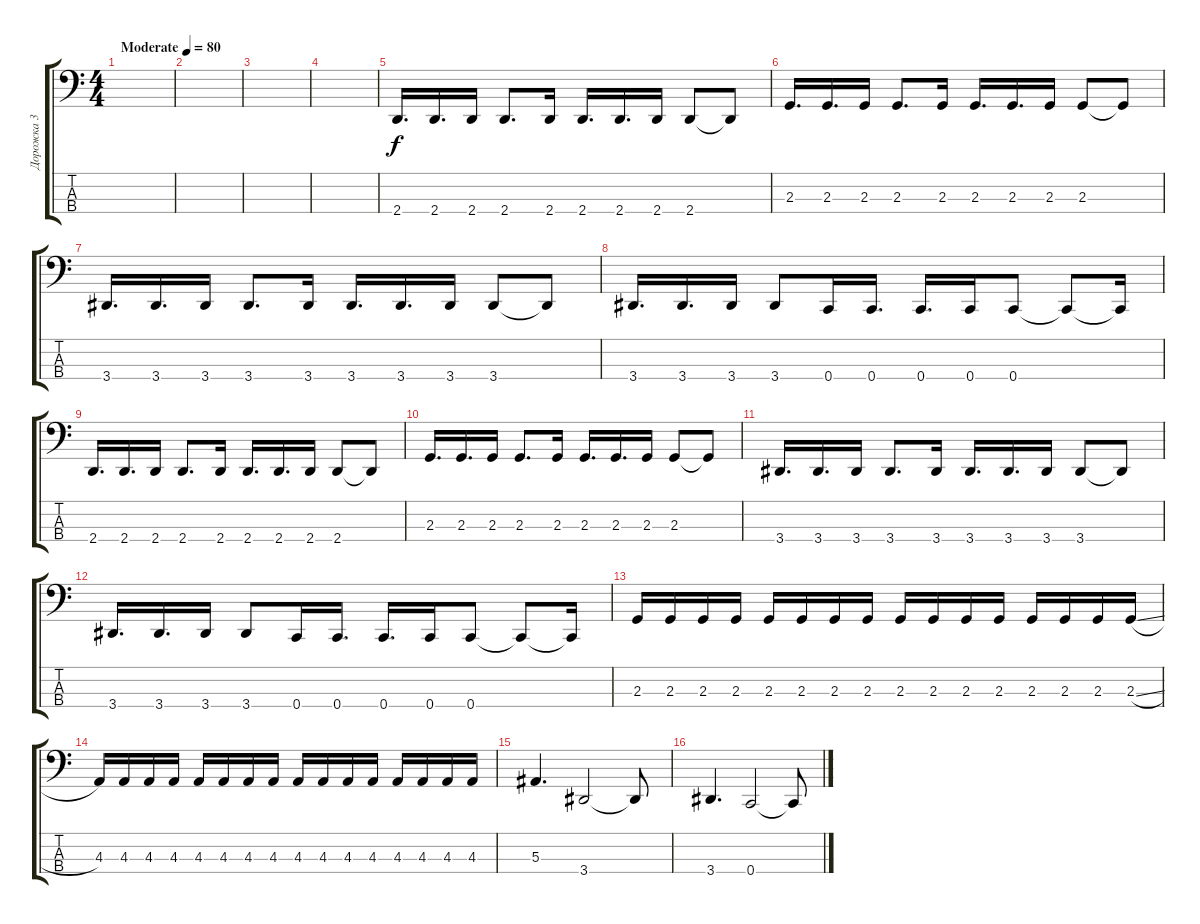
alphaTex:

\track ("Дорожка 3" "Дорожка 3") {instrument electricbassfinger}
\staff {score tabs}
\tuning (Eb2 Bb1 F1 C1) {hide}
\ts (4 4)
\tempo (80 "Moderate")
\clef f4
\ks c
|
|
|
|
2.4.16{d} 2.4.16{d} 2.4.16 2.4.8{d} 2.4.16 2.4.16{d} 2.4.16{d} 2.4.16 2.4.8 2.4{t}.8 |
2.3.16{d} 2.3.16{d} 2.3.16 2.3.8{d} 2.3.16 2.3.16{d} 2.3.16{d} 2.3.16 2.3.8 2.3{t}.8 |
3.4.16{d} 3.4.16{d} 3.4.16 3.4.8{d} 3.4.16 3.4.16{d} 3.4.16{d} 3.4.16 3.4.8 3.4{t}.8 |
3.4.16{d} 3.4.16{d} 3.4.16 3.4.8 0.4.16 0.4.16{d} 0.4.16{d} 0.4.16 0.4.8 0.4{t}.8 0.4{t}.16 |
2.4.16{d} 2.4.16{d} 2.4.16 2.4.8{d} 2.4.16 2.4.16{d} 2.4.16{d} 2.4.16 2.4.8 2.4{t}.8 |
2.3.16{d} 2.3.16{d} 2.3.16 2.3.8{d} 2.3.16 2.3.16{d} 2.3.16{d} 2.3.16 2.3.8 2.3{t}.8 |
3.4.16{d} 3.4.16{d} 3.4.16 3.4.8{d} 3.4.16 3.4.16{d} 3.4.16{d} 3.4.16 3.4.8 3.4{t}.8 |
3.4.16{d} 3.4.16{d} 3.4.16 3.4.8 0.4.16 0.4.16{d} 0.4.16{d} 0.4.16 0.4.8 0.4{t}.8 0.4{t}.16 |
2.3.16 2.3.16 2.3.16 2.3.16 2.3.16 2.3.16 2.3.16 2.3.16 2.3.16 2.3.16 2.3.16 2.3.16 2.3.16 2.3.16 2.3.16 2.3{sl}.16 |
4.3.16 4.3.16 4.3.16 4.3.16 4.3.16 4.3.16 4.3.16 4.3.16 4.3.16 4.3.16 4.3.16 4.3.16 4.3.16 4.3.16 4.3.16 4.3.16 |
5.3.4{d} 3.4.2 3.4{t}.8 |
3.4.4{d} 0.4.2 0.4{t}.8
